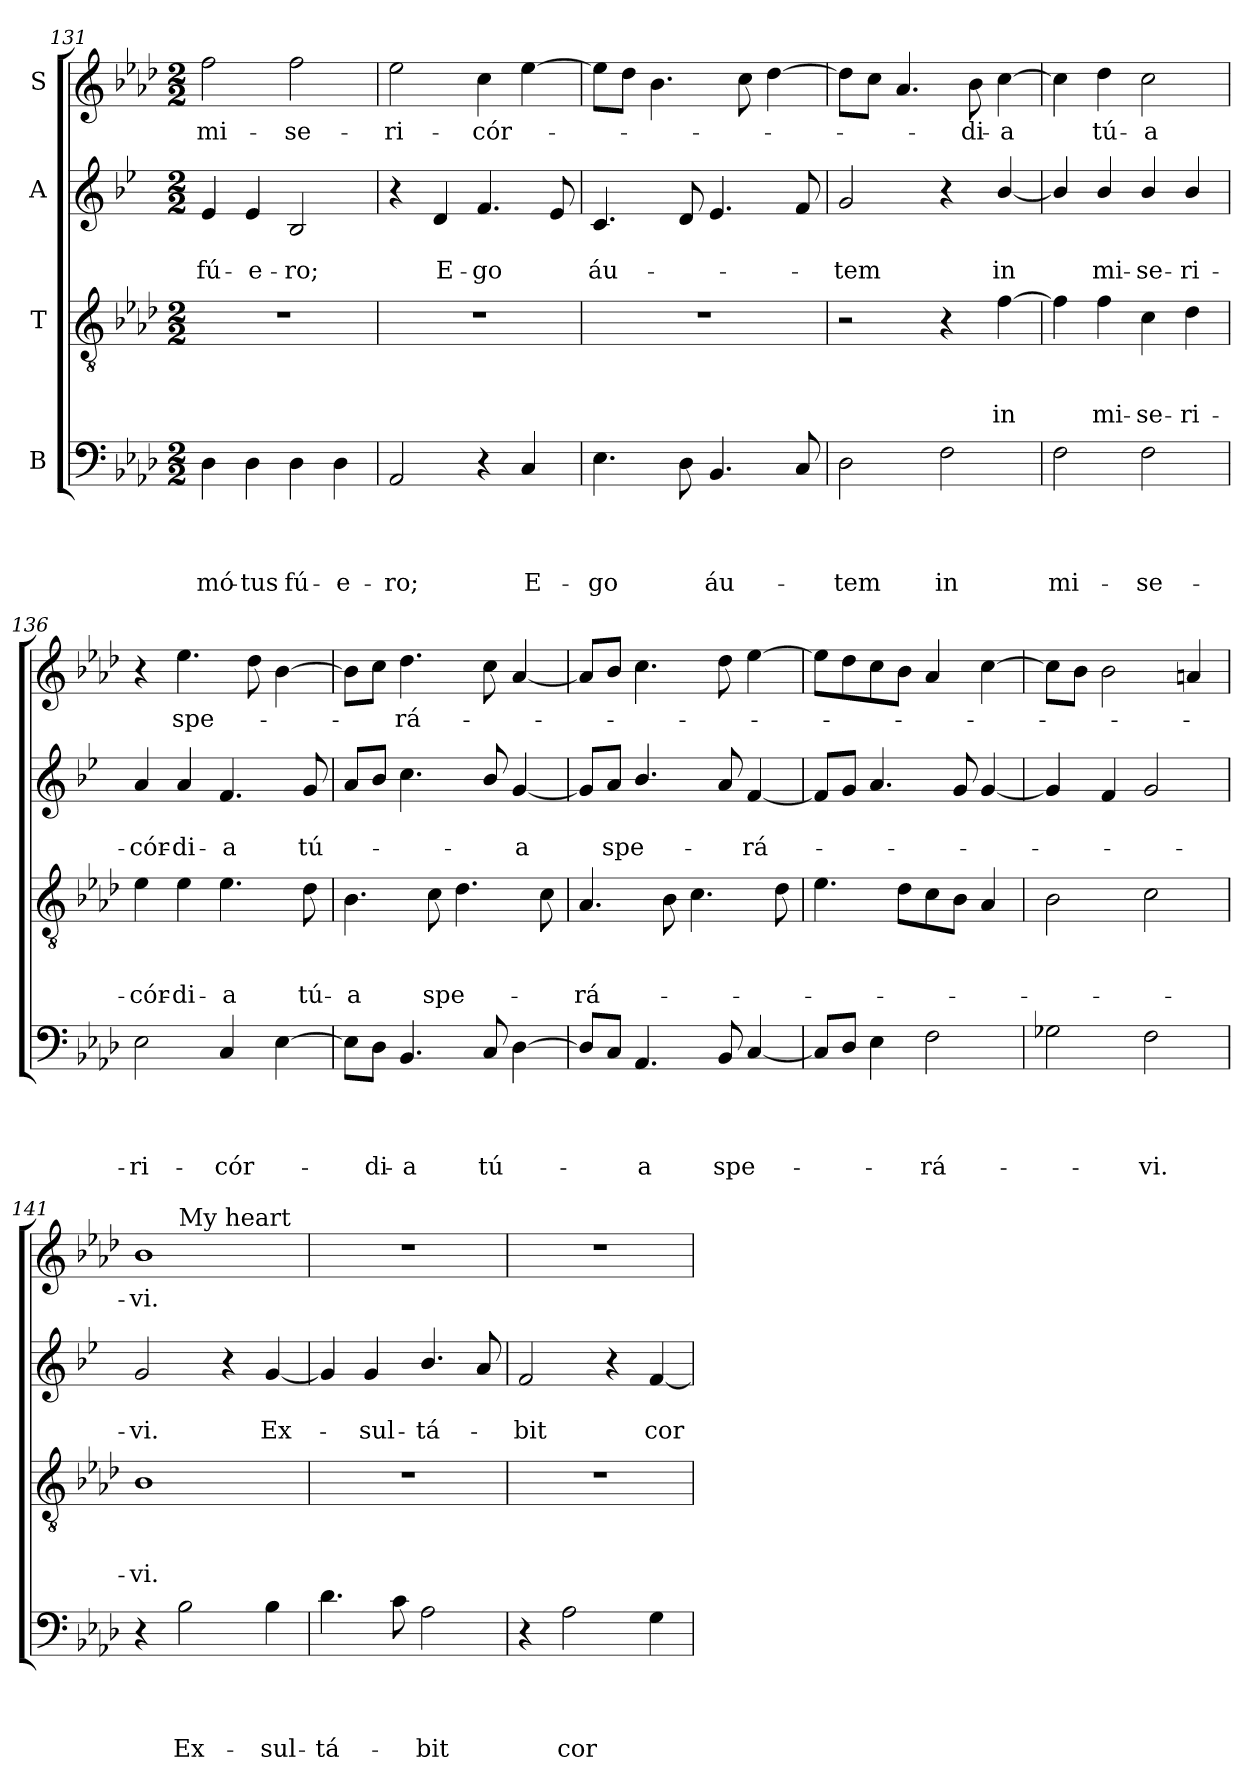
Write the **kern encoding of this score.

**kern	**text	**text	**text	**text	**kern	**text	**text	**text	**kern	**text	**text	**kern	**text
*part4	*part4	*part4	*part4	*part4	*part3	*part3	*part3	*part3	*part2	*part2	*part2	*part1	*part1
*staff4	*staff4	*staff4	*staff4	*staff4	*staff3	*staff3	*staff3	*staff3	*staff2	*staff2	*staff2	*staff1	*staff1
*I"B	*	*	*	*	*I"T	*	*	*	*I"A	*	*	*I"S	*
*clefF4	*	*	*	*	*clefGv2	*	*	*	*clefG2	*	*	*clefG2	*
*	*	*	*	*	*	*	*	*	*ITrd1c2	*	*	*	*
*k[b-e-a-d-]	*	*	*	*	*k[b-e-a-d-]	*	*	*	*k[b-e-a-d-]	*	*	*k[b-e-a-d-]	*
*A-:	*	*	*	*	*A-:	*	*	*	*A-:	*	*	*A-:	*
*M2/2	*	*	*	*	*M2/2	*	*	*	*M2/2	*	*	*M2/2	*
=131	=131	=131	=131	=131	=131	=131	=131	=131	=131	=131	=131	=131	=131
!	!	!	!	!LO:LY:b	!	!	!	!	!	!	!LO:LY:b	!	!LO:LY:b
4D-\	.	.	.	mó-	1r	.	.	.	4d-/	.	fú-	2ff\	mi-
!	!	!	!	!LO:LY:b	!	!	!	!	!	!	!LO:LY:b	!	!
4D-\	.	.	.	-tus	.	.	.	.	4d-/	.	-e-	.	.
!	!	!	!	!LO:LY:b	!	!	!	!	!	!	!LO:LY:b	!	!LO:LY:b
4D-\	.	.	.	fú-	.	.	.	.	2A-/	.	-ro;	2ff\	-se-
!	!	!	!	!LO:LY:b	!	!	!	!	!	!	!	!	!
4D-\	.	.	.	-e-	.	.	.	.	.	.	.	.	.
=132	=132	=132	=132	=132	=132	=132	=132	=132	=132	=132	=132	=132	=132
!	!	!	!	!LO:LY:b	!	!	!	!	!	!	!	!	!LO:LY:b
2AA-/	.	.	.	-ro;	1r	.	.	.	4r	.	.	2ee-\	-ri-
!	!	!	!	!	!	!	!	!	!	!	!LO:LY:b	!	!
.	.	.	.	.	.	.	.	.	4c/	.	E-	.	.
!	!	!	!	!	!	!	!	!	!	!	!LO:LY:b	!	!LO:LY:b
4r	.	.	.	.	.	.	.	.	4.e-/	.	-go	4cc\	-cór-
!	!	!	!	!LO:LY:b	!	!	!	!	!	!	!	!	!
4C/	.	.	.	E-	.	.	.	.	.	.	.	[4ee-\	.
.	.	.	.	.	.	.	.	.	8d-/	.	.	.	.
=133	=133	=133	=133	=133	=133	=133	=133	=133	=133	=133	=133	=133	=133
!	!	!	!	!LO:LY:b	!	!	!	!	!	!	!LO:LY:b	!	!
4.E-\	.	.	.	-go	1r	.	.	.	4.B-/	.	áu-	8ee-\L]	.
.	.	.	.	.	.	.	.	.	.	.	.	8dd-\J	.
.	.	.	.	.	.	.	.	.	.	.	.	4.b-\	.
8D-\	.	.	.	.	.	.	.	.	8c/	.	.	.	.
!	!	!	!	!LO:LY:b	!	!	!	!	!	!	!	!	!
4.BB-/	.	.	.	áu-	.	.	.	.	4.d-/	.	.	.	.
.	.	.	.	.	.	.	.	.	.	.	.	8cc\	.
.	.	.	.	.	.	.	.	.	.	.	.	[4dd-\	.
8C/	.	.	.	.	.	.	.	.	8e-/	.	.	.	.
!!LO:PB:g=z
=134	=134	=134	=134	=134	=134	=134	=134	=134	=134	=134	=134	=134	=134
!	!	!	!	!LO:LY:b	!	!	!	!	!	!	!LO:LY:b	!	!
2D-\	.	.	.	-tem	2r	.	.	.	2f/	.	-tem	8dd-\L]	.
.	.	.	.	.	.	.	.	.	.	.	.	8cc\J	.
.	.	.	.	.	.	.	.	.	.	.	.	4.a-/	.
!	!	!	!	!LO:LY:b	!	!	!	!	!	!	!	!	!
2F\	.	.	.	in	4r	.	.	.	4r	.	.	.	.
!	!	!	!	!	!	!	!	!	!	!	!	!	!LO:LY:b
.	.	.	.	.	.	.	.	.	.	.	.	8b-\	-di-
!	!	!	!	!	!	!	!	!LO:LY:b	!	!	!LO:LY:b	!	!LO:LY:b
.	.	.	.	.	[4f\	.	.	in	[4a-/	.	in	[4cc\	-a
=135	=135	=135	=135	=135	=135	=135	=135	=135	=135	=135	=135	=135	=135
!	!	!	!	!LO:LY:b	!	!	!	!	!	!	!	!	!
2F\	.	.	.	mi-	4f\]	.	.	.	4a-/]	.	.	4cc\]	.
!	!	!	!	!	!	!	!	!LO:LY:b	!	!	!LO:LY:b	!	!LO:LY:b
.	.	.	.	.	4f\	.	.	mi-	4a-/	.	mi-	4dd-\	tú-
!	!	!	!	!LO:LY:b	!	!	!	!LO:LY:b	!	!	!LO:LY:b	!	!LO:LY:b
2F\	.	.	.	-se-	4c\	.	.	-se-	4a-/	.	-se-	2cc\	-a
!	!	!	!	!	!	!	!	!LO:LY:b	!	!	!LO:LY:b	!	!
.	.	.	.	.	4d-\	.	.	-ri-	4a-/	.	-ri-	.	.
=136	=136	=136	=136	=136	=136	=136	=136	=136	=136	=136	=136	=136	=136
!	!	!	!	!LO:LY:b	!	!	!	!LO:LY:b	!	!	!LO:LY:b	!	!
2E-\	.	.	.	-ri-	4e-\	.	.	-cór-	4g/	.	-cór-	4r	.
!	!	!	!	!	!	!	!	!LO:LY:b	!	!	!LO:LY:b	!	!LO:LY:b
.	.	.	.	.	4e-\	.	.	-di-	4g/	.	-di-	4.ee-\	spe-
!	!	!	!	!LO:LY:b	!	!	!	!LO:LY:b	!	!	!LO:LY:b	!	!
4C/	.	.	.	-cór-	4.e-\	.	.	-a	4.e-/	.	-a	.	.
.	.	.	.	.	.	.	.	.	.	.	.	8dd-\	.
[4E-\	.	.	.	.	.	.	.	.	.	.	.	[4b-\	.
!	!	!	!	!	!	!	!	!LO:LY:b	!	!	!LO:LY:b	!	!
.	.	.	.	.	8d-\	.	.	tú-	8f/	.	tú-	.	.
=137	=137	=137	=137	=137	=137	=137	=137	=137	=137	=137	=137	=137	=137
!	!	!	!	!	!	!	!	!LO:LY:b	!	!	!	!	!
8E-\L]	.	.	.	.	4.B-\	.	.	-a	8g/L	.	.	8b-\L]	.
!	!	!	!	!LO:LY:b	!	!	!	!	!	!	!	!	!
8D-\J	.	.	.	-di-	.	.	.	.	8a-/J	.	.	8cc\J	.
!	!	!	!	!LO:LY:b	!	!	!	!	!	!	!	!	!LO:LY:b
4.BB-/	.	.	.	-a	.	.	.	.	4.b-\	.	.	4.dd-\	-rá-
!	!	!	!	!	!	!	!	!LO:LY:b	!	!	!	!	!
.	.	.	.	.	8c\	.	.	spe-	.	.	.	.	.
.	.	.	.	.	4.d-\	.	.	.	.	.	.	.	.
!	!	!	!	!LO:LY:b	!	!	!	!	!	!	!	!	!
8C/	.	.	.	tú-	.	.	.	.	8a-/	.	.	8cc\	.
!	!	!	!	!	!	!	!	!	!	!	!LO:LY:b	!	!
[4D-\	.	.	.	.	.	.	.	.	[4f/	.	-a	[4a-/	.
.	.	.	.	.	8c\	.	.	.	.	.	.	.	.
=138	=138	=138	=138	=138	=138	=138	=138	=138	=138	=138	=138	=138	=138
!	!	!	!	!	!	!	!	!LO:LY:b	!	!	!	!	!
8D-/L]	.	.	.	.	4.A-/	.	.	-rá-	8f/L]	.	.	8a-/L]	.
!	!	!	!	!	!	!	!	!	!	!	!LO:LY:b	!	!
8C/J	.	.	.	.	.	.	.	.	8g/J	.	spe-	8b-/J	.
!	!	!	!	!LO:LY:b	!	!	!	!	!	!	!	!	!
4.AA-/	.	.	.	-a	.	.	.	.	4.a-/	.	.	4.cc\	.
.	.	.	.	.	8B-\	.	.	.	.	.	.	.	.
.	.	.	.	.	4.c\	.	.	.	.	.	.	.	.
!	!	!	!	!LO:LY:b	!	!	!	!	!	!	!	!	!
8BB-/	.	.	.	spe-	.	.	.	.	8g/	.	.	8dd-\	.
!	!	!	!	!	!	!	!	!	!	!	!LO:LY:b	!	!
[4C/	.	.	.	.	.	.	.	.	[4e-/	.	-rá-	[4ee-\	.
.	.	.	.	.	8d-\	.	.	.	.	.	.	.	.
!!LO:LB:g=z
=139	=139	=139	=139	=139	=139	=139	=139	=139	=139	=139	=139	=139	=139
8C/L]	.	.	.	.	4.e-\	.	.	.	8e-/L]	.	.	8ee-\L]	.
8D-/J	.	.	.	.	.	.	.	.	8f/J	.	.	8dd-\	.
4E-\	.	.	.	.	.	.	.	.	4.g/	.	.	8cc\	.
.	.	.	.	.	8d-\L	.	.	.	.	.	.	8b-\J	.
!	!	!	!	!LO:LY:b	!	!	!	!	!	!	!	!	!
2F\	.	.	.	-rá-	8c\	.	.	.	.	.	.	4a-/	.
.	.	.	.	.	8B-\J	.	.	.	8f/	.	.	.	.
.	.	.	.	.	4A-/	.	.	.	[4f/	.	.	[4cc\	.
=140	=140	=140	=140	=140	=140	=140	=140	=140	=140	=140	=140	=140	=140
2G-\	.	.	.	.	2B-\	.	.	.	4f/]	.	.	8cc\L]	.
.	.	.	.	.	.	.	.	.	.	.	.	8b-\J	.
.	.	.	.	.	.	.	.	.	4e-/	.	.	2b-\	.
!	!	!	!	!LO:LY:b	!	!	!	!	!	!	!	!	!
2F\	.	.	.	-vi.	2c\	.	.	.	2f/	.	.	.	.
.	.	.	.	.	.	.	.	.	.	.	.	4a/	.
=141	=141	=141	=141	=141	=141	=141	=141	=141	=141	=141	=141	=141	=141
!	!	!	!	!	!	!	!	!LO:LY:b	!	!	!LO:LY:b	!	!LO:LY:b
*	*	*	*	*	*	*	*	*	*	*	*	*^	*
4r	.	.	.	.	1B-	.	.	-vi.	2f/	.	-vi.	1b-	4ryy	-vi.
!	!	!	!	!	!	!	!	!	!	!	!	!	!LO:TX:a:t=My heart	!
!	!	!	!	!LO:LY:b	!	!	!	!	!	!	!	!	!	!
2B-\	.	.	.	Ex-	.	.	.	.	.	.	.	.	2.ryy	.
.	.	.	.	.	.	.	.	.	4r	.	.	.	.	.
!	!	!	!	!LO:LY:b	!	!	!	!	!	!	!LO:LY:b	!	!	!
4B-\	.	.	.	-sul-	.	.	.	.	[4f/	.	Ex-	.	.	.
=142	=142	=142	=142	=142	=142	=142	=142	=142	=142	=142	=142	=142	=142	=142
!	!	!	!	!	!	!	!	!	!	!	!	!LO:TX:a:t=shall rejoice	!	!
!	!	!	!	!LO:LY:b	!	!	!	!	!	!	!	!	!	!
*	*	*	*	*	*	*	*	*	*	*	*	*v	*v	*
4.d-\	.	.	.	-tá-	1r	.	.	.	4f/]	.	.	1r	.
!	!	!	!	!	!	!	!	!	!	!	!LO:LY:b	!	!
.	.	.	.	.	.	.	.	.	4f/	.	-sul-	.	.
8c\	.	.	.	.	.	.	.	.	.	.	.	.	.
!	!	!	!	!LO:LY:b	!	!	!	!	!	!	!LO:LY:b	!	!
2A-\	.	.	.	-bit	.	.	.	.	4.a-/	.	-tá-	.	.
.	.	.	.	.	.	.	.	.	8g/	.	.	.	.
=143	=143	=143	=143	=143	=143	=143	=143	=143	=143	=143	=143	=143	=143
!	!	!	!	!	!	!	!	!	!	!	!LO:LY:b	!	!
4r	.	.	.	.	1r	.	.	.	2e-/	.	-bit	1r	.
!	!	!	!	!LO:LY:b	!	!	!	!	!	!	!	!	!
2A-\	.	.	.	cor	.	.	.	.	.	.	.	.	.
.	.	.	.	.	.	.	.	.	4r	.	.	.	.
!	!	!	!	!	!	!	!	!	!	!	!LO:LY:b	!	!
4G\	.	.	.	.	.	.	.	.	[4e-/	.	cor	.	.
=	=	=	=	=	=	=	=	=	=	=	=	=	=
*-	*-	*-	*-	*-	*-	*-	*-	*-	*-	*-	*-	*-	*-
